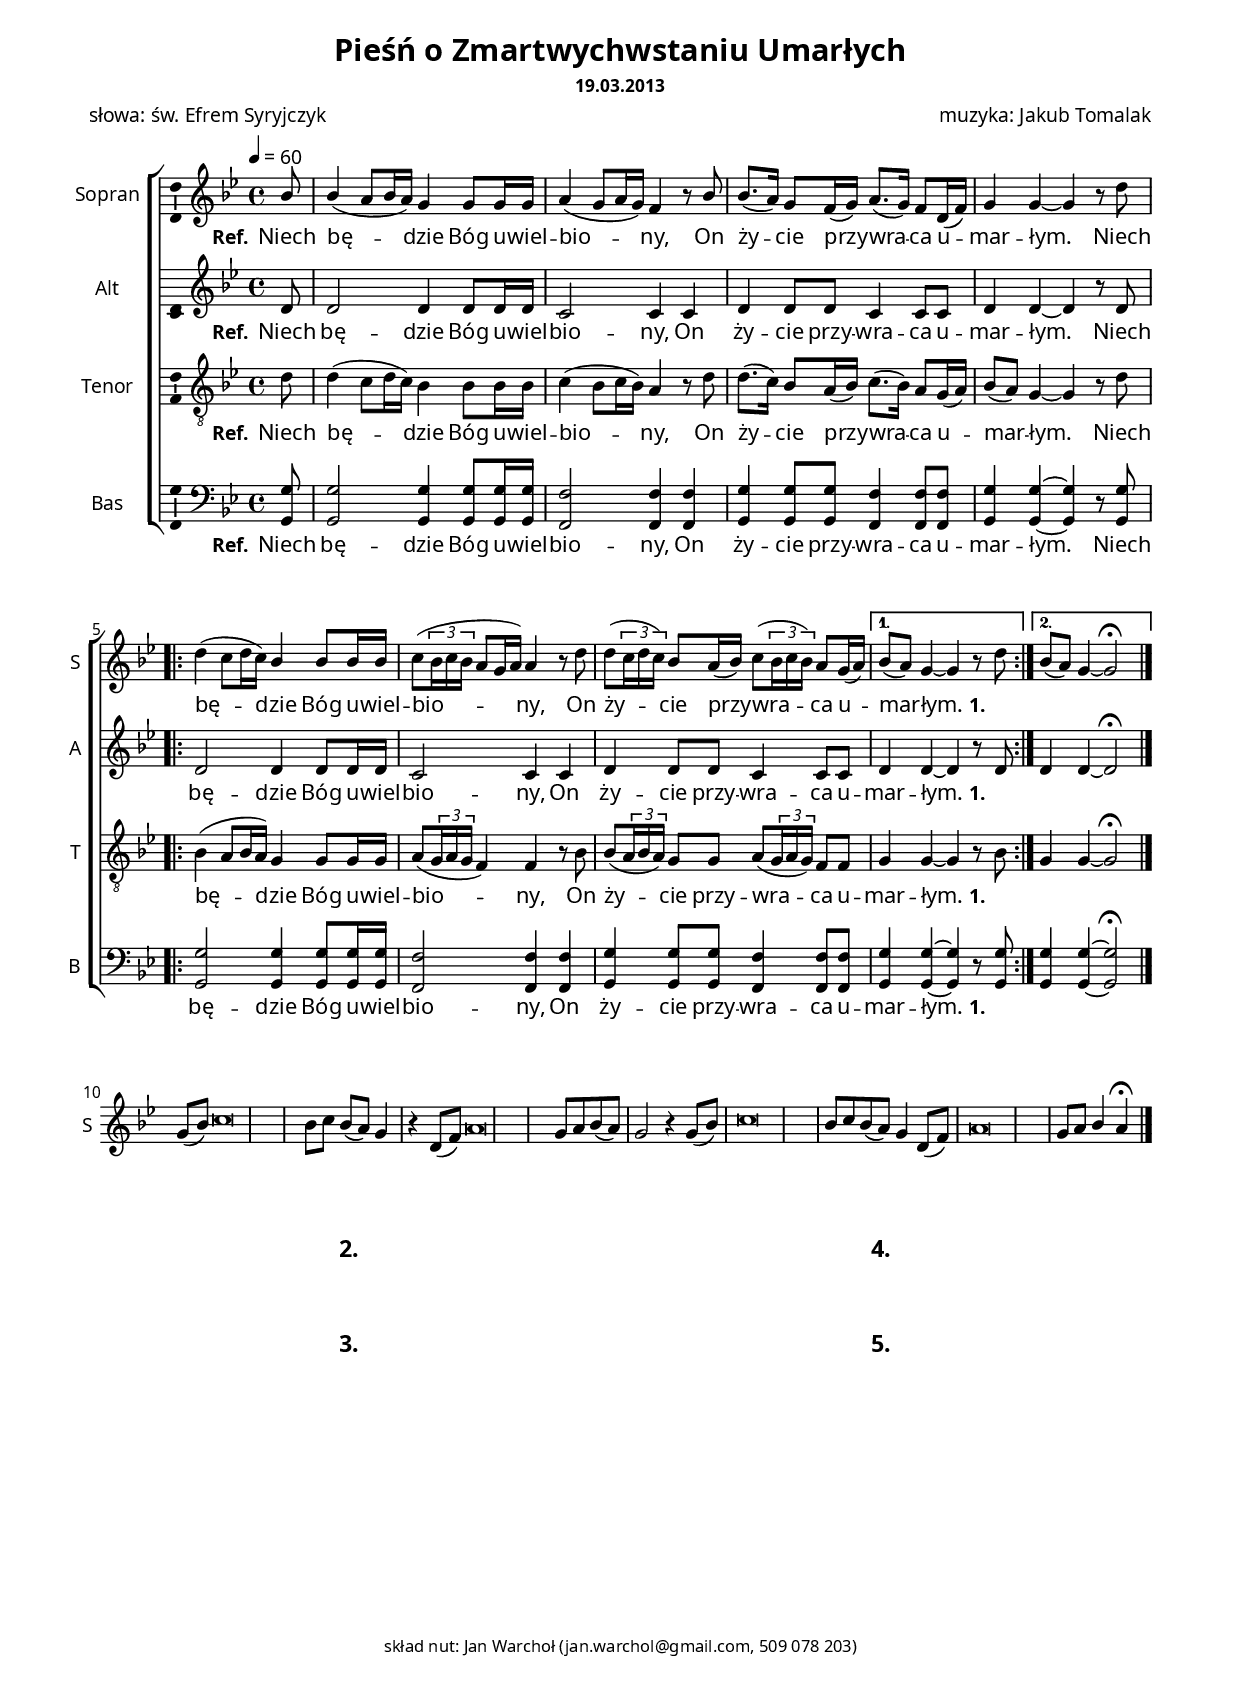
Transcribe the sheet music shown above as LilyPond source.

\version "2.17.25"
#(ly:set-option 'strokeadjust #t)

\header	{
  title = "Pieśń o Zmartwychwstaniu Umarłych"
  subsubtitle = "19.03.2013"
  poet = "słowa: św. Efrem Syryjczyk"
  composer = "muzyka: Jakub Tomalak"
}
%--------------------------------MELODIA
metrumitp = {
  \key g \minor
  \time 4/4
  \tempo 4 = 60
  \partial 8
}
melodiaSopranu =
\relative f' {
  \metrumitp
  \override Stem.neutral-direction = #UP
  bes8
  bes4( a8 bes16 a) g4 8 16 16
  a4( g8 a16 g) f4 r8 bes
  bes8.( a16) g8 f16( g) a8.( g16) f8 d16( f)
  g4 4~ 4 r8 d'
  \repeat volta 2 {
    d4(c8 d16 c) bes4 8 16 16
    c8( \tuplet 3/2 { bes16 c bes } a8 g16 a) a4 r8 d
    d8( \tuplet 3/2 { c16 d c) } bes8 a16( bes) c8( \tuplet 3/2 { bes16 c bes) } a8 g16( a)
  }
  \alternative {
    { bes8( a) g4~ 4 r8 d' }
    { bes8( a) g4~ 2\fermata }
  }
  g8( bes) c\breve bes8 c bes( a) g4 r d8( f)
  a\breve g8 a bes( a) g2 r4 g8( bes)
  c\breve bes8 c bes( a)
  g4 d8( f) a\breve g8 a bes4 a\fermata
  \bar "|."
}
melodiaAltu =
\relative f' {
  \metrumitp
  d8
  d2 4 8 16 16
  c2 4 4
  d4 8 8 c4 8 8
  d4 4~4 r8 8
  \repeat volta 2 {
  d2 4 8 16 16
  c2 4 4
  d4 8 8 c4 8 8
  }
  \alternative {
    { d4 4~4 r8 8 }
    { d4 4~2\fermata }
  }
  \bar "|."
}
melodiaTenorow =
\relative f {
  \metrumitp
  d'8
  d4(c8 d16 c) bes4 8 16 16
  c4( bes8 c16 bes) a4 r8 d
  d8.( c16) bes8 a16( bes) c8.( bes16) a8 g16( a)
  bes8( a) g4~ 4 r8 d'
  \repeat volta 2 {
    bes4(a8 bes16 a) g4 8 16 16
    a8( \tuplet 3/2 { g16 a g } f4) f4 r8 bes
    bes8( \tuplet 3/2 { a16 bes a) } g8 8 a8( \tuplet 3/2 { g16 a g) } f8 8
  }
  \alternative {
    { g4 4~ 4 r8 bes }
    { g4 4~ 2\fermata }
  }
  \bar "|."
}
melodiaBasow =
\relative f {
  \metrumitp
  <g g,>8
  <g g,>2 4 8 16 16
  <f f,>2 4 4
  <g g,>4 8 8 <f f,>4 8 8
  <g g,>4 4~4 r8 8
  \repeat volta 2 {
  <g g,>2 4 8 16 16
  <f f,>2 4 4
  <g g,>4 8 8 <f f,>4 8 8
  }
  \alternative {
    { <g g,>4 4~4 r8 8 }
    { <g g,>4 4~2\fermata }
  }
  \bar "|."
}
akordy = \chordmode {
}

%--------------------------------SŁOWA
tekst = \lyricmode {
  \set stanza = "Ref."
  Niech bę -- dzie Bóg u -- wiel -- bio -- ny,
  On ży -- cie przy -- wra -- ca u -- mar -- łym.
  Niech bę -- dzie Bóg u -- wiel -- bio -- ny,
  On ży -- cie przy -- wra -- ca u -- mar -- łym.
  \set stanza = "1."
}

tekstSopranu = \tekst
tekstAltu = \tekst
tekstTenorow = \tekst
tekstBasow = \tekst

zwrotkaII = \markup {
}
zwrotkaIII = \markup {
}
zwrotkaIV = \markup {
}
zwrotkaV = \markup {
}

%--------------------------------USTAWIENIA

#(set-global-staff-size 17)

\paper {
  indent = 12 \mm
  short-indent = 2 \mm
  left-margin = 15 \mm
  right-margin = 15 \mm
  top-markup-spacing #'basic-distance = 8
  markup-system-spacing #'basic-distance = 18
  system-system-spacing #'basic-distance = 18
  score-markup-spacing #'basic-distance = 15
  
  #(define fonts
    (make-pango-font-tree "antpolt"
                          "Nimbus Sans"
                          "Luxi Mono"
                          (/ staff-height pt 20)))
}

#(define powiekszenie-zwrotek '(1.2 . 1.2))
#(define interlinia '(baseline-skip . 3)) % 3 is Lily default
odstepMiedzyZwrotkami = \markup \vspace #2
odstepOdNumeruDoZwrotki = \markup \hspace #1

\layout {
}

%--------------------------------STRUKTURA

\score {
  \new ChoirStaff <<
    \new ChordNames {
      \germanChords
      \set chordNameLowercaseMinor = ##t
      \akordy
    }
    \new Staff = sopran
    \with { \consists "Ambitus_engraver" } {
      \clef treble
      \set Staff.instrumentName = "Sopran "
      \set Staff.shortInstrumentName = "S "
      \new Voice = sopran {
        \set Staff.midiInstrument = "clarinet"
        \dynamicUp
        \tupletUp
        \melodiaSopranu
      }
    }
    \new Lyrics \lyricsto sopran \tekstSopranu

    \new Staff = alt
    \with { \consists "Ambitus_engraver" } {
      \clef treble
      \set Staff.instrumentName = "Alt "
      \set Staff.shortInstrumentName = "A "
      \new Voice = alt {
        \set Staff.midiInstrument = "clarinet"
        \dynamicUp
        \tupletUp
        \melodiaAltu
      }
    }
    \new Lyrics \lyricsto alt \tekstAltu

    \new Staff = tenor
    \with { \consists "Ambitus_engraver" } {
      \clef "treble_8"
      \set Staff.instrumentName = "Tenor "
      \set Staff.shortInstrumentName = "T "
      \new Voice = tenor {
        \set Staff.midiInstrument = "clarinet"
        \dynamicUp
        \tupletUp
        \melodiaTenorow
      }
    }
    \new Lyrics \lyricsto tenor \tekstTenorow

    \new Staff = bas
    \with { \consists "Ambitus_engraver" } {
      \clef bass
      \set Staff.instrumentName = "Bas "
      \set Staff.shortInstrumentName = "B "
      \new Voice = bas {
        \set Staff.midiInstrument = "clarinet"
        \dynamicUp
        \tupletUp
        \melodiaBasow
      }
    }
    \new Lyrics \lyricsto bas \tekstBasow
  >>
}

\markup {
  \fill-line {
    \scale #powiekszenie-zwrotek {
      \null

      \override #interlinia
      \column {
        \line {
          \bold
          "2."
          \odstepOdNumeruDoZwrotki
          \zwrotkaII
        }
        \odstepMiedzyZwrotkami
        \line {
          \bold
          "3."
          \odstepOdNumeruDoZwrotki
          \zwrotkaIII
        }
        \odstepMiedzyZwrotkami
      }

      \null

      \override #interlinia
      \column {
        \line {
          \bold
          "4."
          \odstepOdNumeruDoZwrotki
          \zwrotkaIV
        }
        \odstepMiedzyZwrotkami
        \line {
          \bold
          "5."
          \odstepOdNumeruDoZwrotki
          \zwrotkaV
        }
        \odstepMiedzyZwrotkami
      }

      \null
    }
  }
}

%--------------------------------STOPKA

\paper {
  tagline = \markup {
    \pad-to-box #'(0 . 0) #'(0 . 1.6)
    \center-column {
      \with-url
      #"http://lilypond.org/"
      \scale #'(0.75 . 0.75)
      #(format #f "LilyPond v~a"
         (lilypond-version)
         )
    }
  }

  oddFooterMarkup = \markup {
    \override #'(baseline-skip . 1)
    \column {
      \fill-line {
        %% Copyright header field only on first page in each bookpart.
        \on-the-fly #part-first-page {
          \override #'(baseline-skip . 2)
          \center-column {
            \scale #'(1 . 1)
            \fromproperty #'header:copyright
            \scale #'(0.85 . 0.85)
            "skład nut: Jan Warchoł (jan.warchol@gmail.com, 509 078 203)"
          }
        }
      }
      \fill-line {
        %% Tagline header field only on last page in the book.
        \on-the-fly #last-page \fromproperty #'header:tagline
      }
    }
  }
}